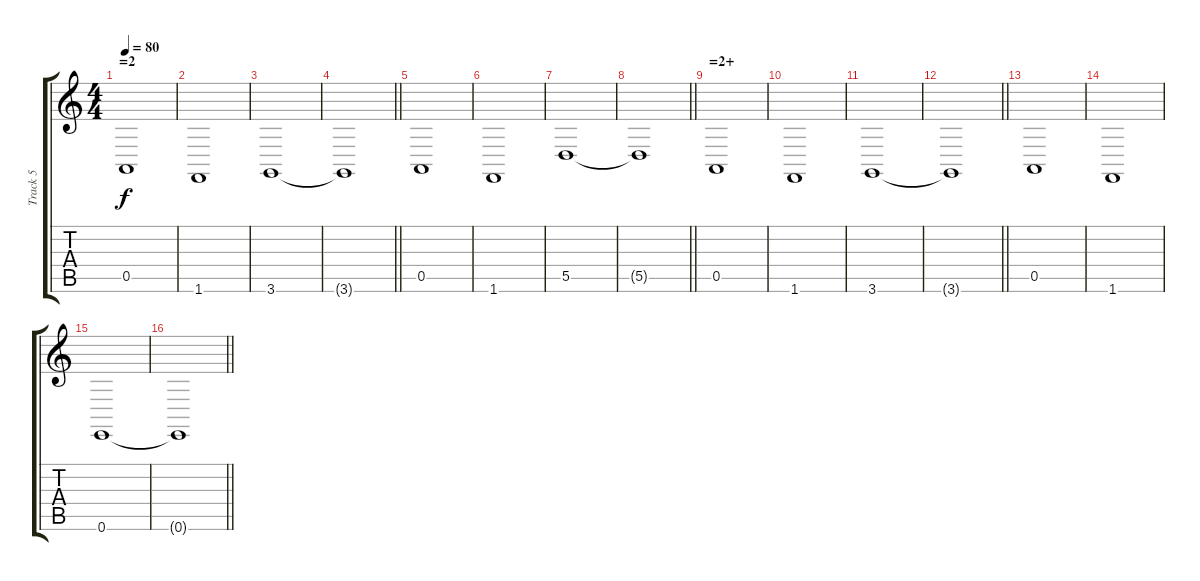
\track ("Track 5" "Track 5") {instrument pad3polysynth}
\staff {score tabs}
\tuning (E4 B3 G3 D3 A2 E2) {hide}
\ts (4 4)
\section ("" "=2")
\tempo 80
\clef g2
\ks c
0.5.1{dy f} |
1.6.1 |
3.6.1 |
\barLineRight lightlight
3.6{t}.1 |
0.5.1 |
1.6.1 |
5.5.1 |
\barLineRight lightlight
5.5{t}.1 |
\section ("" "=2+")
0.5.1 |
1.6.1 |
3.6.1 |
\barLineRight lightlight
3.6{t}.1 |
0.5.1 |
1.6.1 |
0.6.1 |
\barLineRight lightlight
0.6{t}.1
